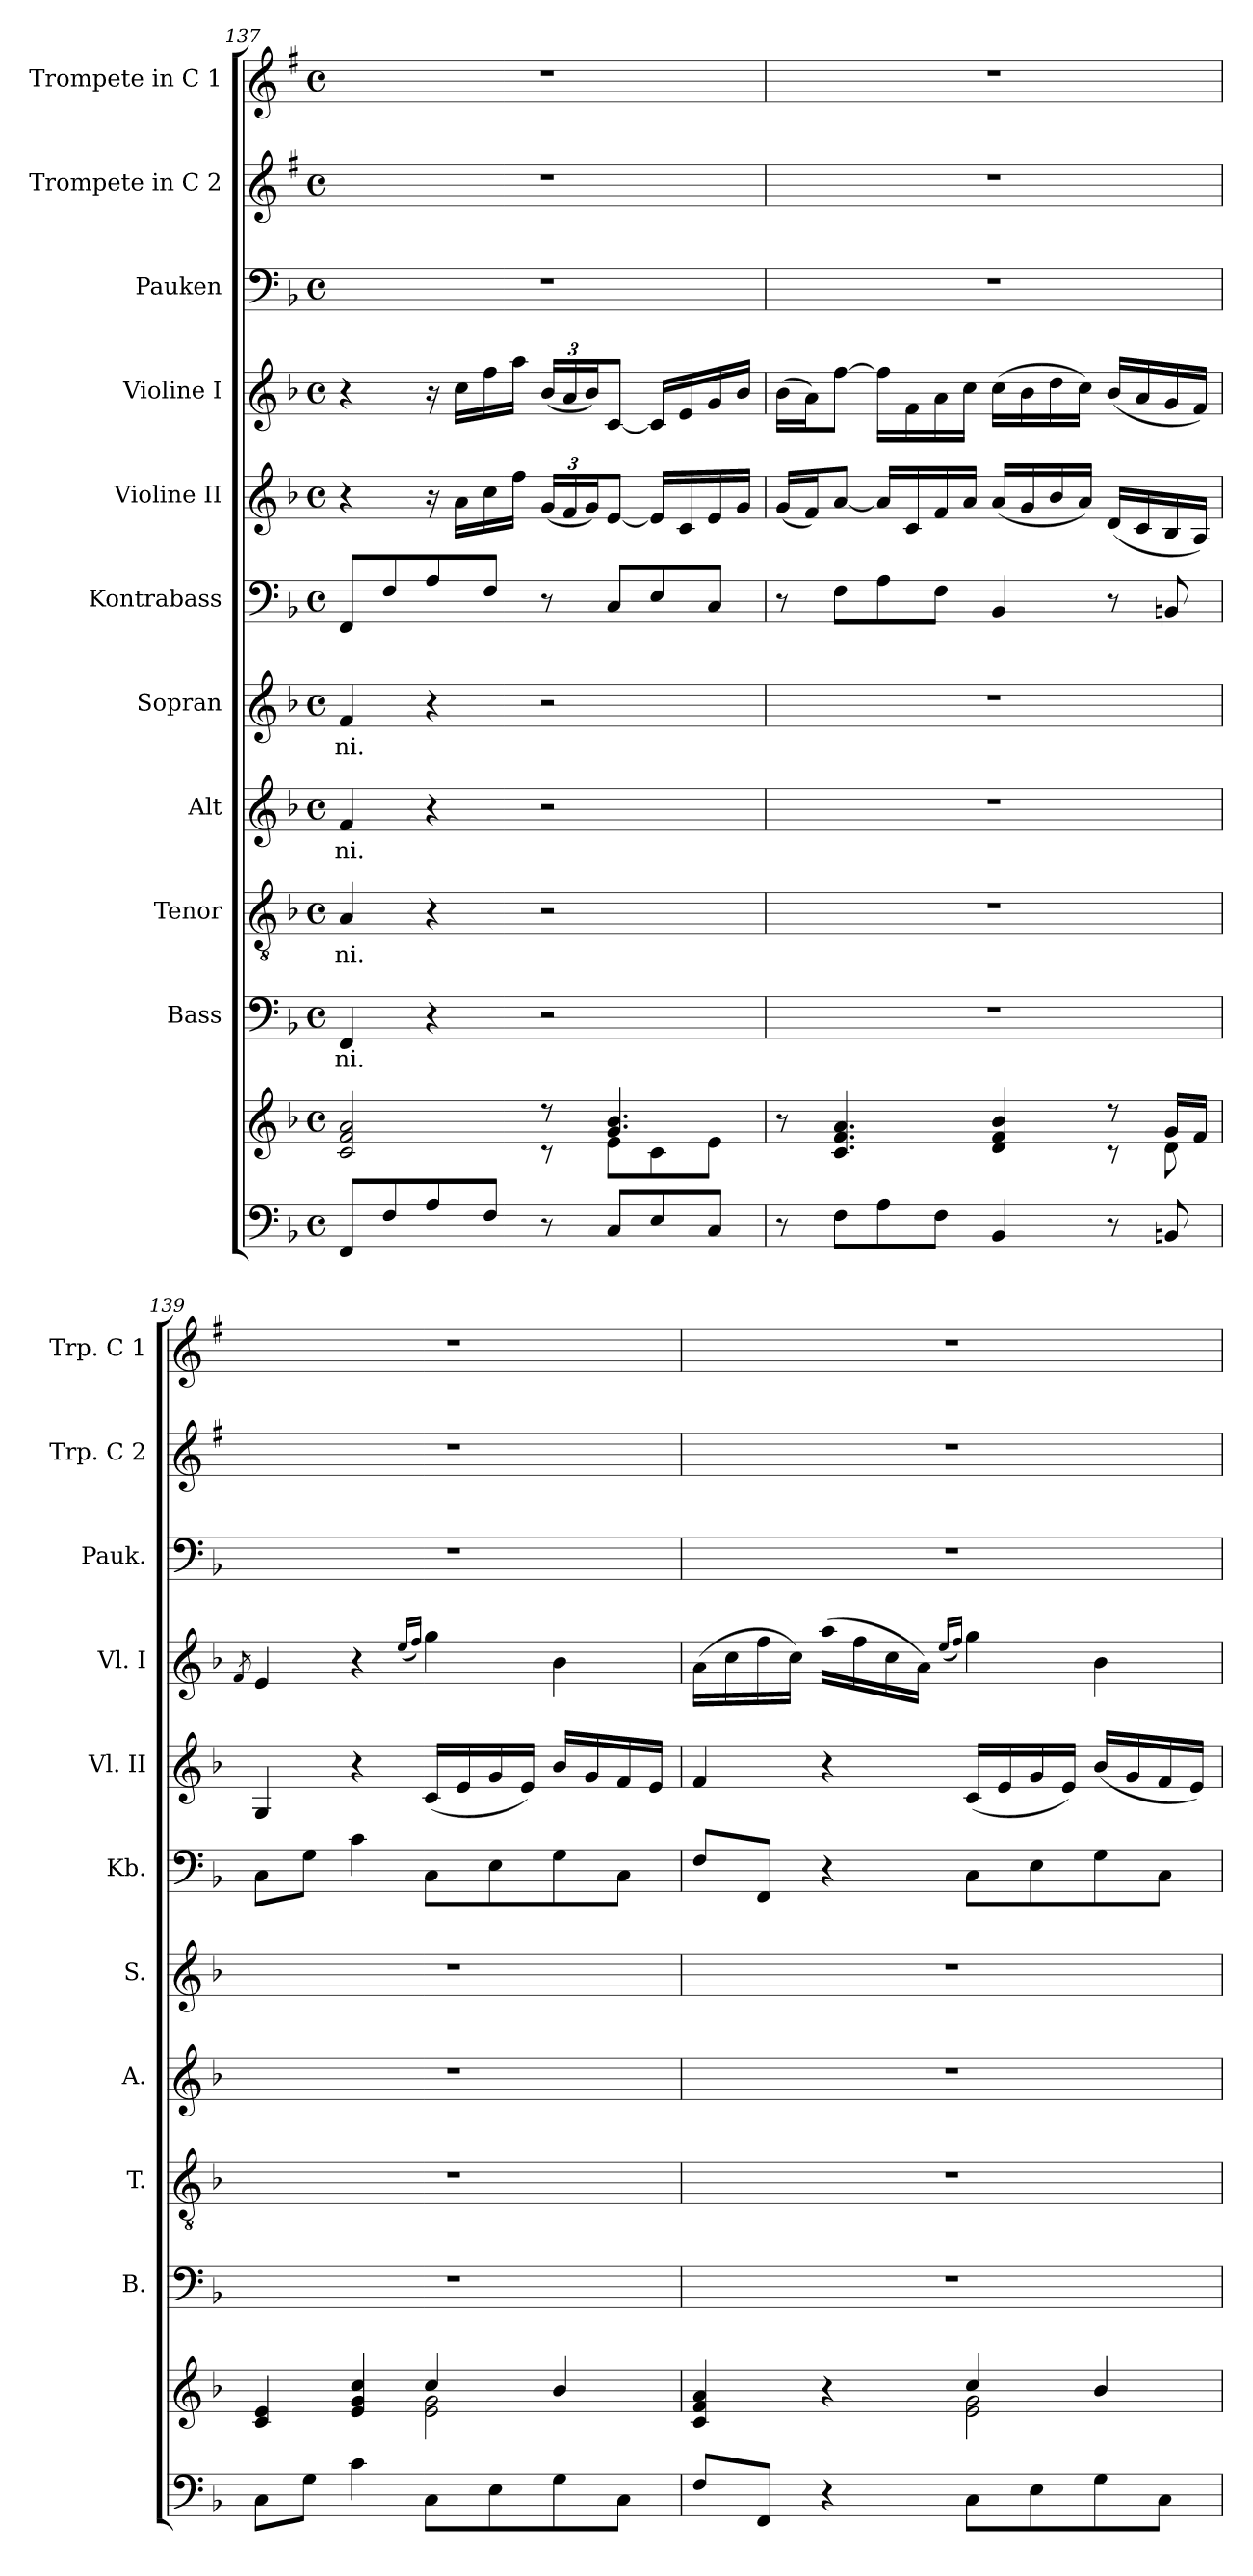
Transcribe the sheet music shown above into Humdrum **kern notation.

**kern	**kern	**kern	**text	**kern	**text	**kern	**text	**kern	**text	**kern	**kern	**kern	**kern	**kern	**kern
*part11	*part11	*part10	*part10	*part9	*part9	*part8	*part8	*part7	*part7	*part6	*part5	*part4	*part3	*part2	*part1
*staff12	*staff11	*staff10	*staff10	*staff9	*staff9	*staff8	*staff8	*staff7	*staff7	*staff6	*staff5	*staff4	*staff3	*staff2	*staff1
*	*	*I"Bass	*	*I"Tenor	*	*I"Alt	*	*I"Sopran	*	*I"Kontrabass	*I"Violine II	*I"Violine I	*I"Pauken	*I"Trompete in C 2	*I"Trompete in C 1
*	*	*I'B.	*	*I'T.	*	*I'A.	*	*I'S.	*	*I'Kb.	*I'Vl. II	*I'Vl. I	*I'Pauk.	*I'Trp. C 2	*I'Trp. C 1
!!LO:PB:g=z
*clefF4	*clefG2	*clefF4	*	*clefGv2	*	*clefG2	*	*clefG2	*	*clefF4	*clefG2	*clefG2	*clefF4	*clefG2	*clefG2
*	*	*	*	*	*	*	*	*	*	*ITrd7c12	*	*	*	*ITrd1c2	*ITrd1c2
*k[b-]	*k[b-]	*k[b-]	*	*k[b-]	*	*k[b-]	*	*k[b-]	*	*k[b-]	*k[b-]	*k[b-]	*k[b-]	*k[b-]	*k[b-]
*F:	*F:	*F:	*	*F:	*	*F:	*	*F:	*	*F:	*F:	*F:	*F:	*F:	*F:
*M4/4	*M4/4	*M4/4	*	*M4/4	*	*M4/4	*	*M4/4	*	*M4/4	*M4/4	*M4/4	*M4/4	*M4/4	*M4/4
*met(c)	*met(c)	*met(c)	*	*met(c)	*	*met(c)	*	*met(c)	*	*met(c)	*met(c)	*met(c)	*met(c)	*met(c)	*met(c)
=137	=137	=137	=137	=137	=137	=137	=137	=137	=137	=137	=137	=137	=137	=137	=137
*	*^	*	*	*	*	*	*	*	*	*	*	*	*	*	*
!	!	!	!	!LO:LY:b	!	!LO:LY:b	!	!LO:LY:b	!	!LO:LY:b	!	!	!	!	!	!
8FF/L	2c/ 2f/ 2a/	2ryy	4FF/	-ni.	4A/	-ni.	4f/	-ni.	4f/	-ni.	8FFF/L	4r	4r	1r	1r	1r
8F/	.	.	.	.	.	.	.	.	.	.	8FF/	.	.	.	.	.
8A/	.	.	4r	.	4r	.	4r	.	4r	.	8AA/	16r	16r	.	.	.
.	.	.	.	.	.	.	.	.	.	.	.	16a\LL	16cc\LL	.	.	.
8F/J	.	.	.	.	.	.	.	.	.	.	8FF/J	16cc\	16ff\	.	.	.
.	.	.	.	.	.	.	.	.	.	.	.	16ff\JJ	16aa\JJ	.	.	.
8r	8r	8r	2r	.	2r	.	2r	.	2r	.	8r	(<24g/LL	(<24b-/LL	.	.	.
.	.	.	.	.	.	.	.	.	.	.	.	24f/	24a/	.	.	.
.	.	.	.	.	.	.	.	.	.	.	.	24g/J)	24b-/J)	.	.	.
8C/L	4.g/ 4.b-/	8e\L	.	.	.	.	.	.	.	.	8CC/L	[8e/J	[8c/J	.	.	.
8E/	.	8c\	.	.	.	.	.	.	.	.	8EE/	16e/LL]	16c/LL]	.	.	.
.	.	.	.	.	.	.	.	.	.	.	.	16c/	16e/	.	.	.
8C/J	.	8e\J	.	.	.	.	.	.	.	.	8CC/J	16e/	16g/	.	.	.
.	.	.	.	.	.	.	.	.	.	.	.	16g/JJ	16b-/JJ	.	.	.
=138	=138	=138	=138	=138	=138	=138	=138	=138	=138	=138	=138	=138	=138	=138	=138	=138
8r	8r	2ryy	1r	.	1r	.	1r	.	1r	.	8r	(<16g/LL	(>16b-\LL	1r	1r	1r
.	.	.	.	.	.	.	.	.	.	.	.	16f/J)	16a\J)	.	.	.
8F\L	4.c/ 4.f/ 4.a/	.	.	.	.	.	.	.	.	.	8FF\L	[8a/J	[8ff\J	.	.	.
8A\	.	.	.	.	.	.	.	.	.	.	8AA\	16a/LL]	16ff\LL]	.	.	.
.	.	.	.	.	.	.	.	.	.	.	.	16c/	16f\	.	.	.
8F\J	.	.	.	.	.	.	.	.	.	.	8FF\J	16f/	16a\	.	.	.
.	.	.	.	.	.	.	.	.	.	.	.	16a/JJ	16cc\JJ	.	.	.
4BB-/	4d/ 4f/ 4b-/	4ryy	.	.	.	.	.	.	.	.	4BBB-/	(<16a/LL	(>16cc\LL	.	.	.
.	.	.	.	.	.	.	.	.	.	.	.	16g/	16b-\	.	.	.
.	.	.	.	.	.	.	.	.	.	.	.	16b-/	16dd\	.	.	.
.	.	.	.	.	.	.	.	.	.	.	.	16a/JJ)	16cc\JJ)	.	.	.
8r	8r	8r	.	.	.	.	.	.	.	.	8r	(<16d/LL	(<16b-/LL	.	.	.
.	.	.	.	.	.	.	.	.	.	.	.	16c/	16a/	.	.	.
8BBn/	16g/LL	8d\	.	.	.	.	.	.	.	.	8BBBn/	16B-/	16g/	.	.	.
.	16f/JJ	.	.	.	.	.	.	.	.	.	.	16A/JJ)	16f/JJ)	.	.	.
=139	=139	=139	=139	=139	=139	=139	=139	=139	=139	=139	=139	=139	=139	=139	=139	=139
.	.	.	.	.	.	.	.	.	.	.	.	.	8qf/	.	.	.
8C\L	4c/ 4e/	2ryy	1r	.	1r	.	1r	.	1r	.	8CC\L	4G/	4e/	1r	1r	1r
8G\J	.	.	.	.	.	.	.	.	.	.	8GG\J	.	.	.	.	.
4c\	4e/ 4g/ 4cc/	.	.	.	.	.	.	.	.	.	4C\	4r	4r	.	.	.
.	.	.	.	.	.	.	.	.	.	.	.	.	(<16qee/LL	.	.	.
.	.	.	.	.	.	.	.	.	.	.	.	.	16qff/JJ)	.	.	.
8C\L	4cc/	2e\ 2g\	.	.	.	.	.	.	.	.	8CC\L	(<16c/LL	4gg\	.	.	.
.	.	.	.	.	.	.	.	.	.	.	.	16e/	.	.	.	.
8E\	.	.	.	.	.	.	.	.	.	.	8EE\	16g/	.	.	.	.
.	.	.	.	.	.	.	.	.	.	.	.	16e/JJ)	.	.	.	.
8G\	4b-/	.	.	.	.	.	.	.	.	.	8GG\	16b-/LL	4b-\	.	.	.
.	.	.	.	.	.	.	.	.	.	.	.	16g/	.	.	.	.
8C\J	.	.	.	.	.	.	.	.	.	.	8CC\J	16f/	.	.	.	.
.	.	.	.	.	.	.	.	.	.	.	.	16e/JJ	.	.	.	.
!!LO:PB:g=z
=140	=140	=140	=140	=140	=140	=140	=140	=140	=140	=140	=140	=140	=140	=140	=140	=140
8F/L	4c/ 4f/ 4a/	2ryy	1r	.	1r	.	1r	.	1r	.	8FF/L	4f/	(>16a\LL	1r	1r	1r
.	.	.	.	.	.	.	.	.	.	.	.	.	16cc\	.	.	.
8FF/J	.	.	.	.	.	.	.	.	.	.	8FFF/J	.	16ff\	.	.	.
.	.	.	.	.	.	.	.	.	.	.	.	.	16cc\JJ)	.	.	.
4r	4r	.	.	.	.	.	.	.	.	.	4r	4r	(>16aa\LL	.	.	.
.	.	.	.	.	.	.	.	.	.	.	.	.	16ff\	.	.	.
.	.	.	.	.	.	.	.	.	.	.	.	.	16cc\	.	.	.
.	.	.	.	.	.	.	.	.	.	.	.	.	16a\JJ)	.	.	.
.	.	.	.	.	.	.	.	.	.	.	.	.	(<16qee/LL	.	.	.
.	.	.	.	.	.	.	.	.	.	.	.	.	16qff/JJ)	.	.	.
8C\L	4cc/	2e\ 2g\	.	.	.	.	.	.	.	.	8CC\L	(<16c/LL	4gg\	.	.	.
.	.	.	.	.	.	.	.	.	.	.	.	16e/	.	.	.	.
8E\	.	.	.	.	.	.	.	.	.	.	8EE\	16g/	.	.	.	.
.	.	.	.	.	.	.	.	.	.	.	.	16e/JJ)	.	.	.	.
8G\	4b-/	.	.	.	.	.	.	.	.	.	8GG\	(<16b-/LL	4b-\	.	.	.
.	.	.	.	.	.	.	.	.	.	.	.	16g/	.	.	.	.
8C\J	.	.	.	.	.	.	.	.	.	.	8CC\J	16f/	.	.	.	.
.	.	.	.	.	.	.	.	.	.	.	.	16e/JJ)	.	.	.	.
*	*v	*v	*	*	*	*	*	*	*	*	*	*	*	*	*	*
=	=	=	=	=	=	=	=	=	=	=	=	=	=	=	=
*-	*-	*-	*-	*-	*-	*-	*-	*-	*-	*-	*-	*-	*-	*-	*-
